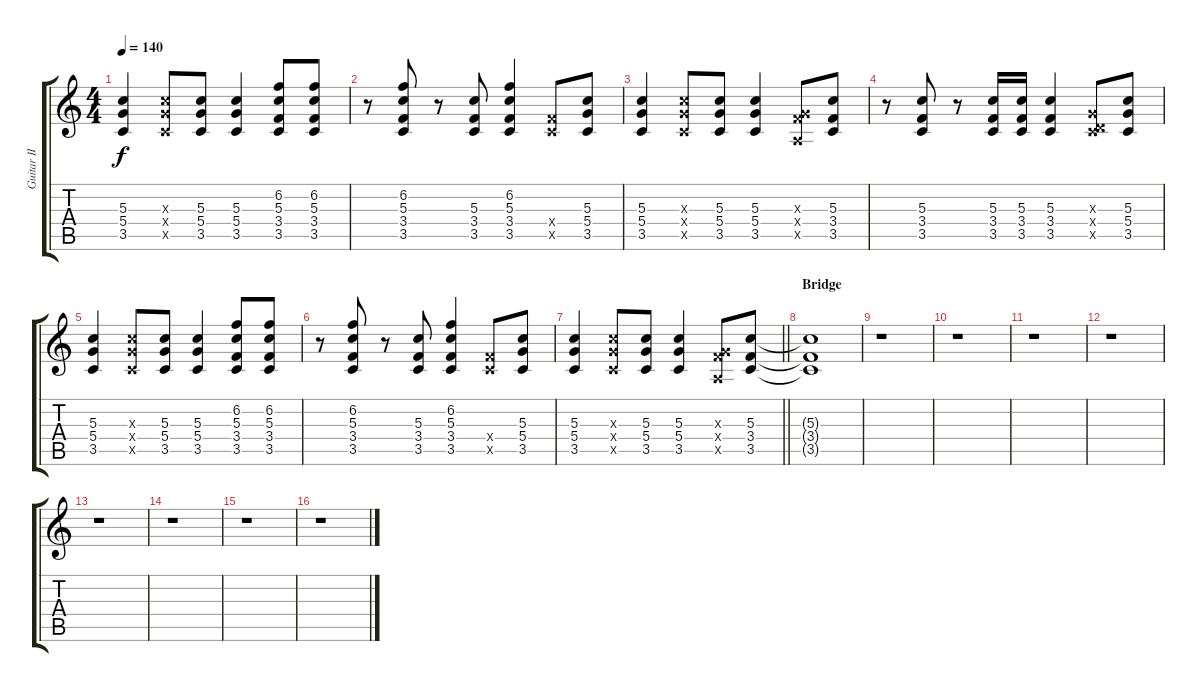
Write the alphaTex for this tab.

\track ("Guitar II" "Guitar II") {instrument overdrivenguitar}
\staff {score tabs}
\tuning (E4 B3 G3 D3 A2 E2) {hide}
\ts (4 4)
\tempo 140
\clef g2
\ks c
(5.3 5.4 3.5).4{dy f} (5.3{x} 5.4{x} 3.5{x}).8 (5.3 5.4 3.5).8 (5.3 5.4 3.5).4 (6.2 5.3 3.4 3.5).8 (6.2 5.3 3.4 3.5).8 |
r.8 (6.2 5.3 3.4 3.5).8 r.8 (5.3 3.4 3.5).8 (6.2 5.3 3.4 3.5).4 (3.4{x} 3.5{x}).8 (5.3 5.4 3.5).8 |
(5.3 5.4 3.5).4 (5.3{x} 5.4{x} 3.5{x}).8 (5.3 5.4 3.5).8 (5.3 5.4 3.5).4 (0.3{x} 3.4{x} 0.5{x}).8 (5.3 3.4 3.5).8 |
r.8 (5.3 3.4 3.5).8 r.8 (5.3 3.4 3.5).16 (5.3 3.4 3.5).16 (5.3 3.4 3.5).4 (0.3{x} 0.4{x} 3.5{x}).8 (5.3 5.4 3.5).8 |
(5.3 5.4 3.5).4 (5.3{x} 5.4{x} 3.5{x}).8 (5.3 5.4 3.5).8 (5.3 5.4 3.5).4 (6.2 5.3 3.4 3.5).8 (6.2 5.3 3.4 3.5).8 |
r.8 (6.2 5.3 3.4 3.5).8 r.8 (5.3 3.4 3.5).8 (6.2 5.3 3.4 3.5).4 (3.4{x} 3.5{x}).8 (5.3 5.4 3.5).8 |
\barLineRight lightlight
(5.3 5.4 3.5).4 (5.3{x} 5.4{x} 3.5{x}).8 (5.3 5.4 3.5).8 (5.3 5.4 3.5).4 (0.3{x} 3.4{x} 0.5{x}).8 (5.3 3.4 3.5).8 |
\section ("" "Bridge")
(5.3{t} 3.4{t} 3.5{t}).1 |
r.1 |
r.1 |
r.1 |
r.1 |
r.1 |
r.1 |
r.1 |
r.1
